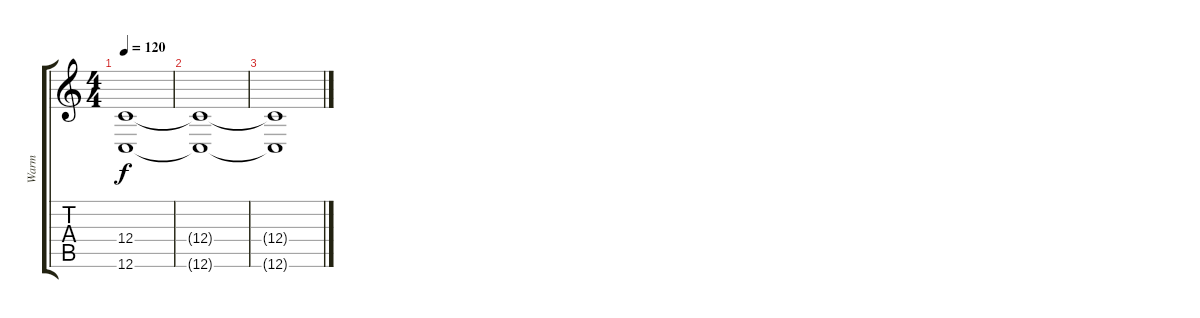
\track ("Warm" "Warm") {instrument pad2warm}
\staff {score tabs}
\tuning (D4 A3 F3 C3 G2 C2) {hide}
\ts (4 4)
\tempo 120
\clef g2
\ks c
(12.4{t} 12.6{t}).1{dy f} |
(12.4{t} 12.6{t}).1 |
(12.4{t} 12.6{t}).1{volume 0}
